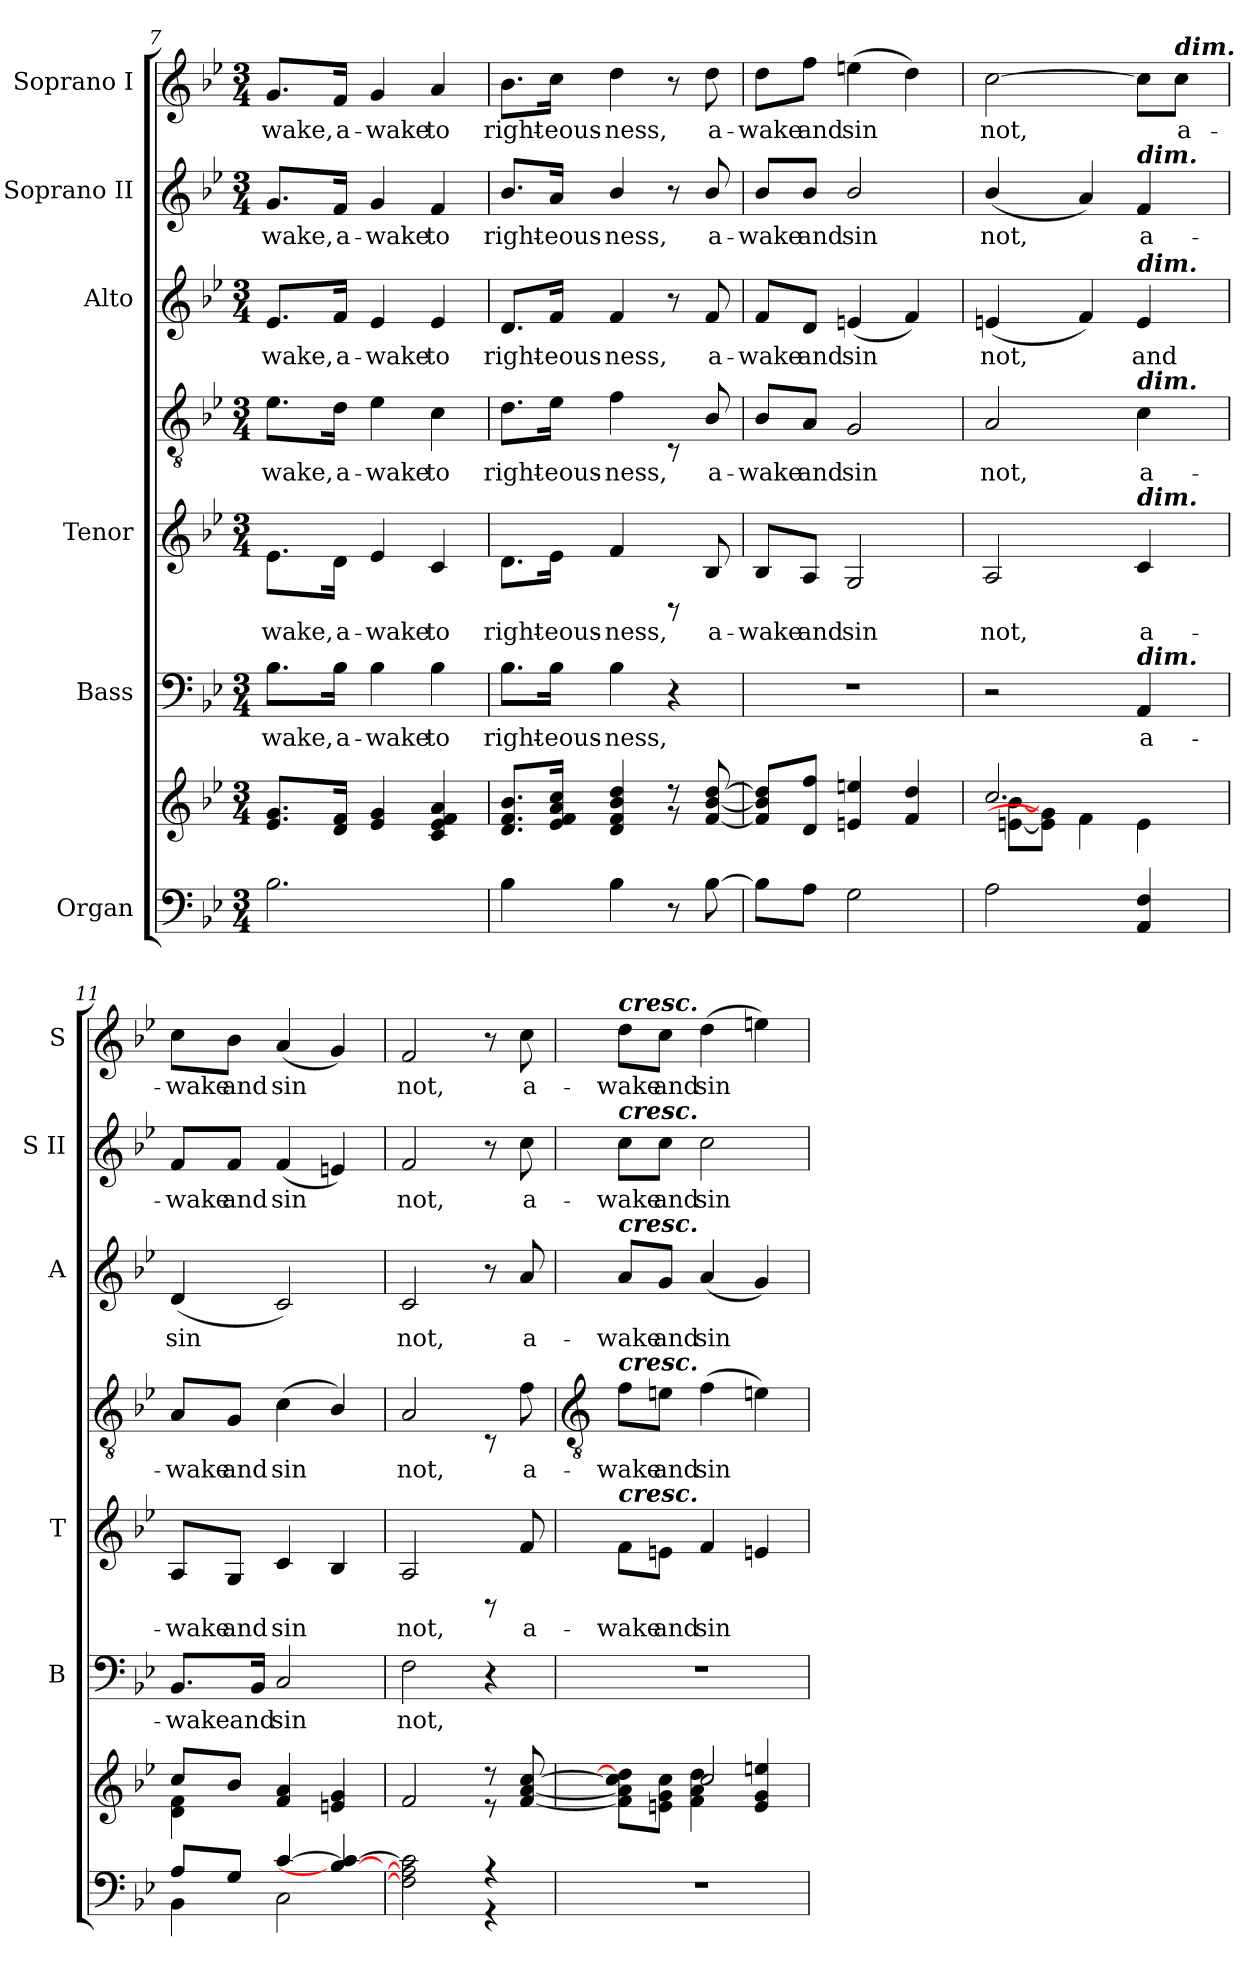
**kern	**kern	**kern	**text	**kern	**text	**kern	**text	**kern	**text	**kern	**text	**kern	**text
*part6	*part6	*part5	*part5	*part4	*part4	*part4	*part4	*part3	*part3	*part2	*part2	*part1	*part1
*staff8	*staff7	*staff6	*staff6	*staff5	*staff5	*staff4	*staff4	*staff3	*staff3	*staff2	*staff2	*staff1	*staff1
*I"Organ	*	*I"Bass	*	*I"Tenor	*	*	*	*I"Alto	*	*I"Soprano II	*	*I"Soprano I	*
*	*	*I'B	*	*I'T	*	*	*	*I'A	*	*I'S II	*	*I'S	*
!!LO:LB:g=z
*clefF4	*clefG2	*clefF4	*	*	*	*clefGv2	*	*clefG2	*	*clefG2	*	*clefG2	*
*k[b-e-]	*k[b-e-]	*k[b-e-]	*	*k[b-e-]	*	*k[b-e-]	*	*k[b-e-]	*	*k[b-e-]	*	*k[b-e-]	*
*B-:	*B-:	*B-:	*	*B-:	*	*B-:	*	*B-:	*	*B-:	*	*B-:	*
*M3/4	*M3/4	*M3/4	*	*M3/4	*	*M3/4	*	*M3/4	*	*M3/4	*	*M3/4	*
=7	=7	=7	=7	=7	=7	=7	=7	=7	=7	=7	=7	=7	=7
*^	*^	*	*	*	*	*	*	*	*	*	*	*	*
!	!	!	!	!	!LO:LY:b	!	!LO:LY:b	!	!LO:LY:b	!	!LO:LY:b	!	!LO:LY:b	!	!LO:LY:b
2.B-\	2ryy	8.e-/ 8.g/L	2.ryy	8.B-\L	-wake,	8.e-\L	-wake,	8.e-\L	-wake,	8.e-/L	-wake,	8.g/L	-wake,	8.g/L	-wake,
!	!	!	!	!	!LO:LY:b	!	!LO:LY:b	!	!LO:LY:b	!	!LO:LY:b	!	!LO:LY:b	!	!LO:LY:b
.	.	16d/ 16f/J	.	16B-\Jk	a-	16d\Jk	a-	16d\Jk	a-	16f/Jk	a-	16f/Jk	a-	16f/Jk	a-
!	!	!	!	!	!LO:LY:b	!	!LO:LY:b	!	!LO:LY:b	!	!LO:LY:b	!	!LO:LY:b	!	!LO:LY:b
.	.	4e-/ 4g/	.	4B-	-wake	4e-	-wake	4e-	-wake	4e-	-wake	4g	-wake	4g	-wake
!	!	!	!	!	!LO:LY:b	!	!LO:LY:b	!	!LO:LY:b	!	!LO:LY:b	!	!LO:LY:b	!	!LO:LY:b
.	4ryy	4c/ 4e-/ 4f/ 4a/	.	4B-	to	4c	to	4c	to	4e-	to	4f	to	4a	to
=8	=8	=8	=8	=8	=8	=8	=8	=8	=8	=8	=8	=8	=8	=8	=8
!	!	!	!	!	!LO:LY:b	!	!LO:LY:b	!	!LO:LY:b	!	!LO:LY:b	!	!LO:LY:b	!	!LO:LY:b
4B-\	2ryy	8.d/ 8.f/ 8.b-/L	4ryy	8.B-\L	right-	8.d\L	right-	8.d\L	right-	8.d/L	right-	8.b-/L	right-	8.b-\L	right-
!	!	!	!	!	!LO:LY:b	!	!LO:LY:b	!	!LO:LY:b	!	!LO:LY:b	!	!LO:LY:b	!	!LO:LY:b
.	.	16e-/ 16f/ 16a/ 16cc/J	.	16B-\Jk	-eous-	16e-\Jk	-eous-	16e-\Jk	-eous-	16f/Jk	-eous-	16a/Jk	-eous-	16cc\Jk	-eous-
!	!	!	!	!	!LO:LY:b	!	!LO:LY:b	!	!LO:LY:b	!	!LO:LY:b	!	!LO:LY:b	!	!LO:LY:b
4B-\	.	4d/ 4f/ 4b-/ 4dd/	4ryy	4B-	-ness,	4f	-ness,	4f	-ness,	4f	-ness,	4b-/	-ness,	4dd	-ness,
8r	4ryy	8r	8r	4r	.	8rBB	.	8rBB	.	8r	.	8r	.	8r	.
!	!	!	!	!	!	!	!LO:LY:b	!	!LO:LY:b	!	!LO:LY:b	!	!LO:LY:b	!	!LO:LY:b
[8B-\	.	[8f/ [8b-/ [8dd/	8ryy	.	.	8B-/	a-	8B-/	a-	8f	a-	8b-/	a-	8dd	a-
=9	=9	=9	=9	=9	=9	=9	=9	=9	=9	=9	=9	=9	=9	=9	=9
!	!	!	!	!LO:N:vis=1	!	!	!LO:LY:b	!	!LO:LY:b	!	!LO:LY:b	!	!LO:LY:b	!	!LO:LY:b
8B-\L]	2ryy	8f/] 8b-/] 8dd/]L	2.ryy	2.r	.	8B-/L	-wake	8B-/L	-wake	8f/L	-wake	8b-/L	-wake	8dd\L	-wake
!	!	!	!	!	!	!	!LO:LY:b	!	!LO:LY:b	!	!LO:LY:b	!	!LO:LY:b	!	!LO:LY:b
8A\J	.	8d/ 8ff/J	.	.	.	8A/J	and	8A/J	and	8d/J	and	8b-/J	and	8ff\J	and
!	!	!	!	!	!	!	!LO:LY:b	!	!LO:LY:b	!	!LO:LY:b	!	!LO:LY:b	!	!LO:LY:b
2G\	.	4en/ 4een/	.	.	.	2G	sin	2G	sin	(<4en	sin	2b-/	sin	(>4een	sin
.	4ryy	4f/ 4dd/	.	.	.	.	.	.	.	4f)	.	.	.	4dd)	.
=10	=10	=10	=10	=10	=10	=10	=10	=10	=10	=10	=10	=10	=10	=10	=10
!	!	!	!	!	!	!	!LO:LY:b	!	!LO:LY:b	!	!LO:LY:b	!	!LO:LY:b	!	!LO:LY:b
2A\	2ryy	2.cc/	[8en\ [8b-\L	2r	.	2A	not,	2A	not,	(<4en	not,	(<4b-/	not,	[2cc	not,
.	.	.	8e\] 8g\]J	.	.	.	.	.	.	.	.	.	.	.	.
.	.	.	4f\	.	.	.	.	.	.	4f)	.	4a)	.	.	.
!	!	!	!	!	!	!	!	!	!	!	!	!LO:TX:a:Bi:t=dim.	!	!	!
!	!	!	!	!	!	!	!	!	!	!LO:TX:a:Bi:t=dim.	!	!	!	!	!
!	!	!	!	!	!	!	!	!LO:TX:a:Bi:t=dim.	!	!	!	!	!	!	!
!	!	!	!	!	!	!LO:TX:a:Bi:t=dim.	!	!	!	!	!	!	!	!	!
!	!	!	!	!LO:TX:a:Bi:t=dim.	!	!	!	!	!	!	!	!	!	!	!
!	!	!	!	!	!LO:LY:b	!	!LO:LY:b	!	!LO:LY:b	!	!LO:LY:b	!	!LO:LY:b	!	!
4AA/ 4F/	4ryy	.	4e\	4AA	a-	4c	a-	4c	a-	4e	and	4f	a-	8cc\L]	.
!	!	!	!	!	!	!	!	!	!	!	!	!	!	!LO:TX:a:Bi:t=dim.	!
!	!	!	!	!	!	!	!	!	!	!	!	!	!	!	!LO:LY:b
.	.	.	.	.	.	.	.	.	.	.	.	.	.	8cc\J	a-
=11	=11	=11	=11	=11	=11	=11	=11	=11	=11	=11	=11	=11	=11	=11	=11
!	!	!	!	!	!LO:LY:b	!	!LO:LY:b	!	!LO:LY:b	!	!LO:LY:b	!	!LO:LY:b	!	!LO:LY:b
8A/L	4BB-\	8cc/L	4d\ 4f\	8.BB-/L	-wake	8A/L	-wake	8A/L	-wake	(<4d	sin	8f/L	-wake	8cc\L	-wake
!	!	!	!	!	!	!	!LO:LY:b	!	!LO:LY:b	!	!	!	!LO:LY:b	!	!LO:LY:b
8G/J	.	8b-/J	.	.	.	8G/J	and	8G/J	and	.	.	8f/J	and	8b-\J	and
!	!	!	!	!	!LO:LY:b	!	!	!	!	!	!	!	!	!	!
.	.	.	.	16BB-/Jk	and	.	.	.	.	.	.	.	.	.	.
!	!	!	!	!	!LO:LY:b	!	!LO:LY:b	!	!LO:LY:b	!	!	!	!LO:LY:b	!	!LO:LY:b
[4c/	2C\	4f/ 4a/	2ryy	2C	sin	4c	sin	(<4c	sin	2c)	.	(<4f	sin	(<4a	sin
4B-/_ 4c/_	.	4en/ 4g/	.	.	.	4B-/	.	4B-/)	.	.	.	4en)	.	4g)	.
=12	=12	=12	=12	=12	=12	=12	=12	=12	=12	=12	=12	=12	=12	=12	=12
!	!	!	!	!	!LO:LY:b	!	!LO:LY:b	!	!LO:LY:b	!	!LO:LY:b	!	!LO:LY:b	!	!LO:LY:b
2F\] 2A\] 2c\]	2ryy	2f/	2ryy	2F	not,	2A	not,	2A	not,	2c	not,	2f	not,	2f	not,
4r	4r	8r	8r	4r	.	8rBB	.	8rBB	.	8r	.	8r	.	8r	.
!	!	!	!	!	!	!	!LO:LY:b	!	!LO:LY:b	!	!LO:LY:b	!	!LO:LY:b	!	!LO:LY:b
.	.	[8f/ [8a/ [8cc/	8ryy	.	.	8f	a-	8f	a-	8a	a-	8cc	a-	8cc	a-
*v	*v	*	*	*	*	*	*	*	*	*	*	*	*	*	*
!!LO:LB:g=z
=13	=13	=13	=13	=13	=13	=13	=13	=13	=13	=13	=13	=13	=13	=13
*	*	*	*	*	*	*	*clefGv2	*	*	*	*	*	*	*
!	!	!	!	!	!	!	!	!	!	!	!	!	!LO:TX:a:Bi:t=cresc.	!
!	!	!	!	!	!	!	!	!	!	!	!LO:TX:a:Bi:t=cresc.	!	!	!
!	!	!	!	!	!	!	!	!	!LO:TX:a:Bi:t=cresc.	!	!	!	!	!
!	!	!	!	!	!	!	!LO:TX:a:Bi:t=cresc.	!	!	!	!	!	!	!
!	!	!	!	!	!LO:TX:a:Bi:t=cresc.	!	!	!	!	!	!	!	!	!
!LO:N:vis=1	!	!	!LO:N:vis=1	!	!	!LO:LY:b	!	!LO:LY:b	!	!LO:LY:b	!	!LO:LY:b	!	!LO:LY:b
2.r	4ryy	8f\] 8a\] 8cc\] 8dd\]L	2.r	.	8f\L	-wake	8f\L	-wake	8a/L	-wake	8cc\L	-wake	8dd\L	-wake
!	!	!	!	!	!	!LO:LY:b	!	!LO:LY:b	!	!LO:LY:b	!	!LO:LY:b	!	!LO:LY:b
.	.	8en\ 8g\ 8cc\J	.	.	8en\J	and	8en\J	and	8g/J	and	8cc\J	and	8cc\J	and
!	!	!	!	!	!	!LO:LY:b	!	!LO:LY:b	!	!LO:LY:b	!	!LO:LY:b	!	!LO:LY:b
.	2cc/	4f\ 4a\ 4dd\	.	.	4f	sin	(>4f	sin	(<4a	sin	2cc	sin	(>4dd	sin
.	.	4e/ 4g/ 4een/	.	.	4en	.	4en)	.	4g)	.	.	.	4een)	.
*	*v	*v	*	*	*	*	*	*	*	*	*	*	*	*
=	=	=	=	=	=	=	=	=	=	=	=	=	=
*-	*-	*-	*-	*-	*-	*-	*-	*-	*-	*-	*-	*-	*-
